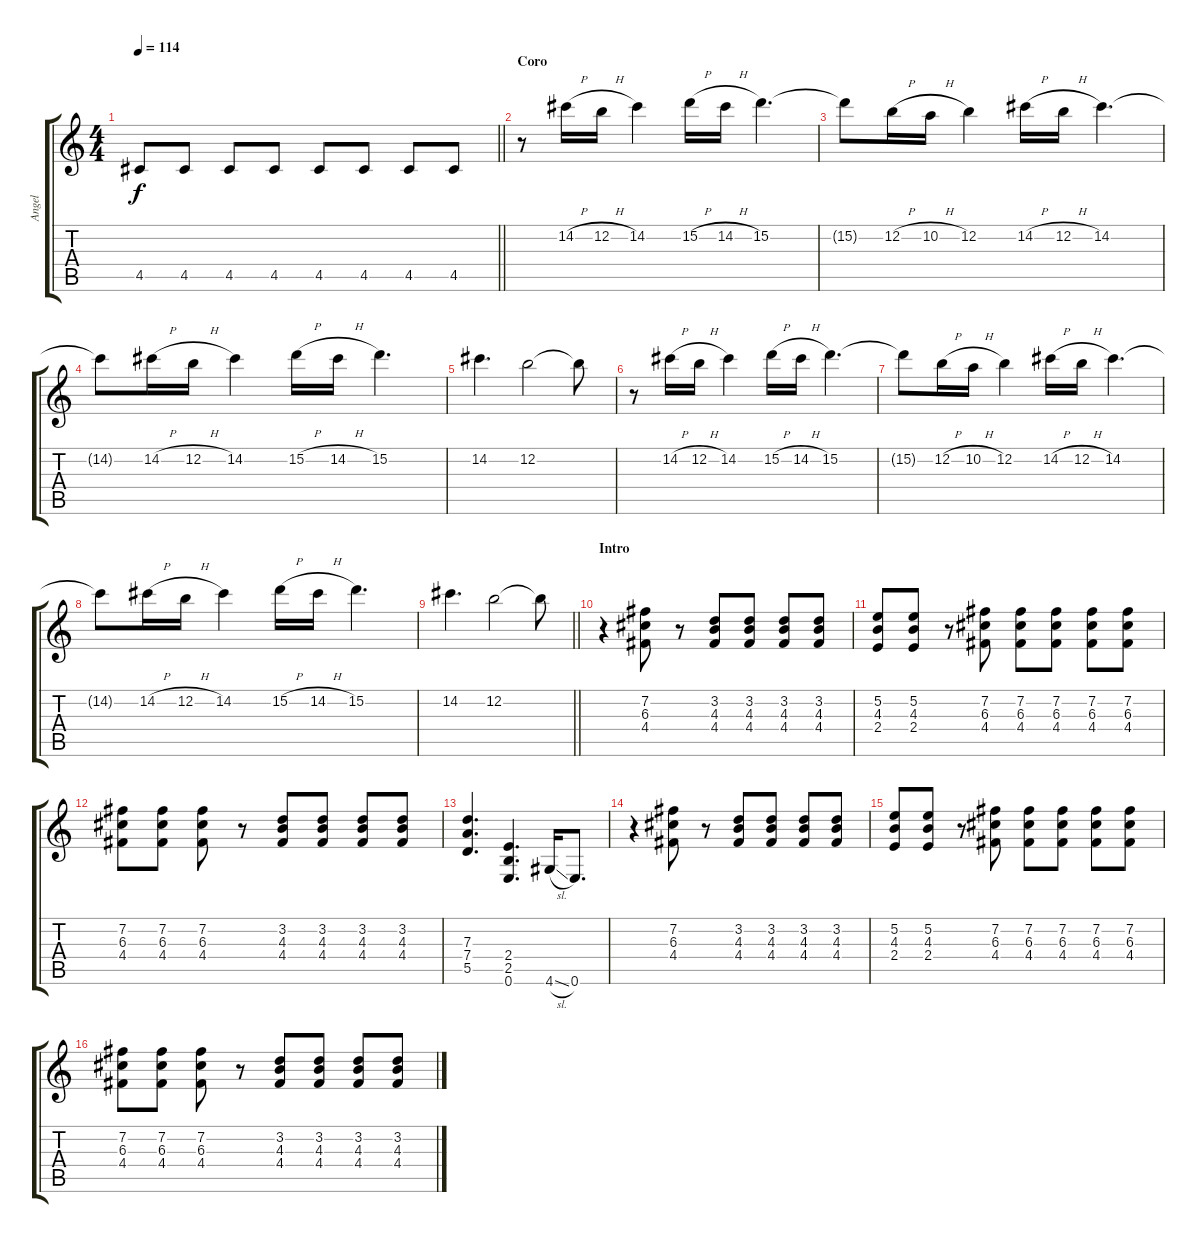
\track ("Angel" "Angel") {instrument distortionguitar}
\staff {score tabs}
\tuning (E4 B3 G3 D3 A2 E2) {hide}
\ts (4 4)
\tempo 114
\clef g2
\barLineRight lightlight
\ks c
4.5.8{dy f} 4.5.8 4.5.8 4.5.8 4.5.8 4.5.8 4.5.8 4.5.8 |
\section ("" "Coro")
r.8 14.2{h}.16 12.2{h}.16 14.2.4 15.2{h}.16 14.2{h}.16 15.2.4{d} |
15.2{t}.8 12.2{h}.16 10.2{h}.16 12.2.4 14.2{h}.16 12.2{h}.16 14.2.4{d} |
14.2{t}.8 14.2{h}.16 12.2{h}.16 14.2.4 15.2{h}.16 14.2{h}.16 15.2.4{d} |
14.2.4{d} 12.2.2 12.2{t}.8 |
r.8 14.2{h}.16 12.2{h}.16 14.2.4 15.2{h}.16 14.2{h}.16 15.2.4{d} |
15.2{t}.8 12.2{h}.16 10.2{h}.16 12.2.4 14.2{h}.16 12.2{h}.16 14.2.4{d} |
14.2{t}.8 14.2{h}.16 12.2{h}.16 14.2.4 15.2{h}.16 14.2{h}.16 15.2.4{d} |
\barLineRight lightlight
14.2.4{d} 12.2.2 12.2{t}.8 |
\section ("" "Intro")
r.4 (7.2 6.3 4.4).8 r.8 (3.2 4.3 4.4).8 (3.2 4.3 4.4).8 (3.2 4.3 4.4).8 (3.2 4.3 4.4).8 |
(5.2 4.3 2.4).8 (5.2 4.3 2.4).8 r.8 (7.2 6.3 4.4).8 (7.2 6.3 4.4).8 (7.2 6.3 4.4).8 (7.2 6.3 4.4).8 (7.2 6.3 4.4).8 |
(7.2 6.3 4.4).8 (7.2 6.3 4.4).8 (7.2 6.3 4.4).8 r.8 (3.2 4.3 4.4).8 (3.2 4.3 4.4).8 (3.2 4.3 4.4).8 (3.2 4.3 4.4).8 |
(7.3 7.4 5.5).4{d} (2.4 2.5 0.6).4{d} 4.6{sl}.16 0.6.8{d} |
r.4 (7.2 6.3 4.4).8 r.8 (3.2 4.3 4.4).8 (3.2 4.3 4.4).8 (3.2 4.3 4.4).8 (3.2 4.3 4.4).8 |
(5.2 4.3 2.4).8 (5.2 4.3 2.4).8 r.8 (7.2 6.3 4.4).8 (7.2 6.3 4.4).8 (7.2 6.3 4.4).8 (7.2 6.3 4.4).8 (7.2 6.3 4.4).8 |
(7.2 6.3 4.4).8 (7.2 6.3 4.4).8 (7.2 6.3 4.4).8 r.8 (3.2 4.3 4.4).8 (3.2 4.3 4.4).8 (3.2 4.3 4.4).8 (3.2 4.3 4.4).8
